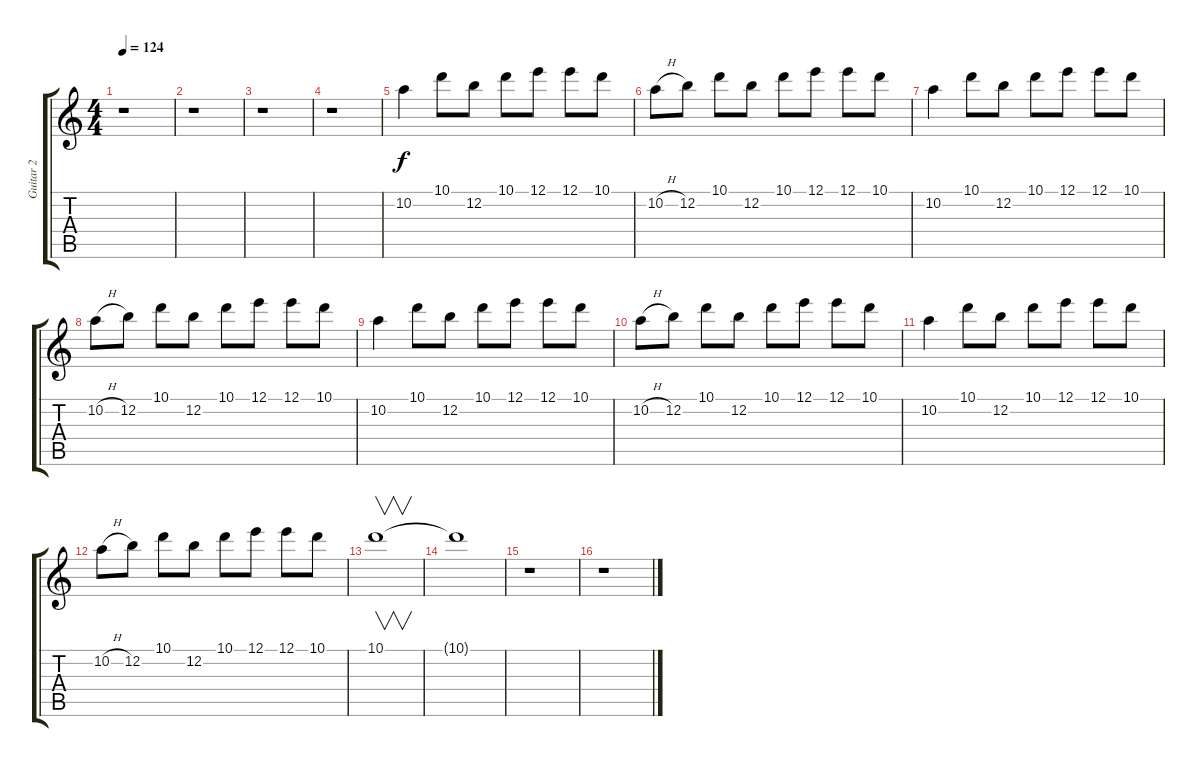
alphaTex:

\track ("Guitar 2" "Guitar 2") {instrument distortionguitar}
\staff {score tabs}
\tuning (E4 B3 G3 D3 A2 E2) {hide}
\ts (4 4)
\tempo 124
\clef g2
\ks c
r.1{dy f} |
r.1 |
r.1 |
r.1 |
10.2.4 10.1.8 12.2.8 10.1.8 12.1.8 12.1.8 10.1.8 |
10.2{h}.8 12.2.8 10.1.8 12.2.8 10.1.8 12.1.8 12.1.8 10.1.8 |
10.2.4 10.1.8 12.2.8 10.1.8 12.1.8 12.1.8 10.1.8 |
10.2{h}.8 12.2.8 10.1.8 12.2.8 10.1.8 12.1.8 12.1.8 10.1.8 |
10.2.4 10.1.8 12.2.8 10.1.8 12.1.8 12.1.8 10.1.8 |
10.2{h}.8 12.2.8 10.1.8 12.2.8 10.1.8 12.1.8 12.1.8 10.1.8 |
10.2.4 10.1.8 12.2.8 10.1.8 12.1.8 12.1.8 10.1.8 |
10.2{h}.8 12.2.8 10.1.8 12.2.8 10.1.8 12.1.8 12.1.8 10.1.8 |
10.1.1{v} |
10.1{t}.1 |
r.1 |
r.1
